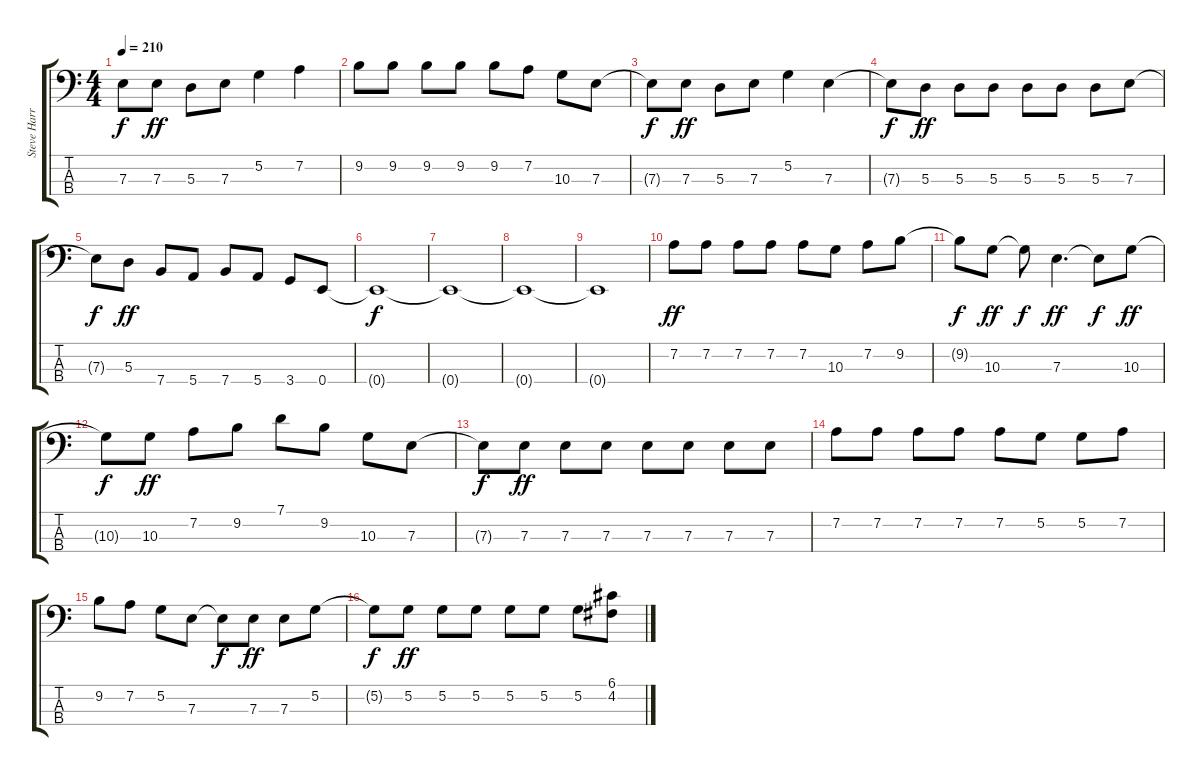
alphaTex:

\track ("Steve Harris" "Steve Harr") {instrument electricbassfinger}
\staff {score tabs}
\tuning (G2 D2 A1 E1) {hide}
\ts (4 4)
\tempo 210
\clef f4
\ks c
7.3{t}.8{dy f} 7.3.8{dy ff} 5.3.8 7.3.8 5.2.4 7.2.4 |
9.2.8 9.2.8 9.2.8 9.2.8 9.2.8 7.2.8 10.3.8 7.3.8 |
7.3{t}.8{dy f} 7.3.8{dy ff} 5.3.8 7.3.8 5.2.4 7.3.4 |
7.3{t}.8{dy f} 5.3.8{dy ff} 5.3.8 5.3.8 5.3.8 5.3.8 5.3.8 7.3.8 |
7.3{t}.8{dy f} 5.3.8{dy ff} 7.4.8 5.4.8 7.4.8 5.4.8 3.4.8 0.4.8 |
0.4{t}.1{dy f} |
0.4{t}.1 |
0.4{t}.1 |
0.4{t}.1 |
7.2.8{dy ff} 7.2.8 7.2.8 7.2.8 7.2.8 10.3.8 7.2.8 9.2.8 |
9.2{t}.8{dy f} 10.3.8{dy ff} 10.3{t}.8{dy f} 7.3.4{d dy ff} 7.3{t}.8{dy f} 10.3.8{dy ff} |
10.3{t}.8{dy f} 10.3.8{dy ff} 7.2.8 9.2.8 7.1.8 9.2.8 10.3.8 7.3.8 |
7.3{t}.8{dy f} 7.3.8{dy ff} 7.3.8 7.3.8 7.3.8 7.3.8 7.3.8 7.3.8 |
7.2.8 7.2.8 7.2.8 7.2.8 7.2.8 5.2.8 5.2.8 7.2.8 |
9.2.8 7.2.8 5.2.8 7.3.8 7.3{t}.8{dy f} 7.3.8{dy ff} 7.3.8 5.2.8 |
5.2{t}.8{dy f} 5.2.8{dy ff} 5.2.8 5.2.8 5.2.8 5.2.8 5.2.8 (6.1 4.2).8
